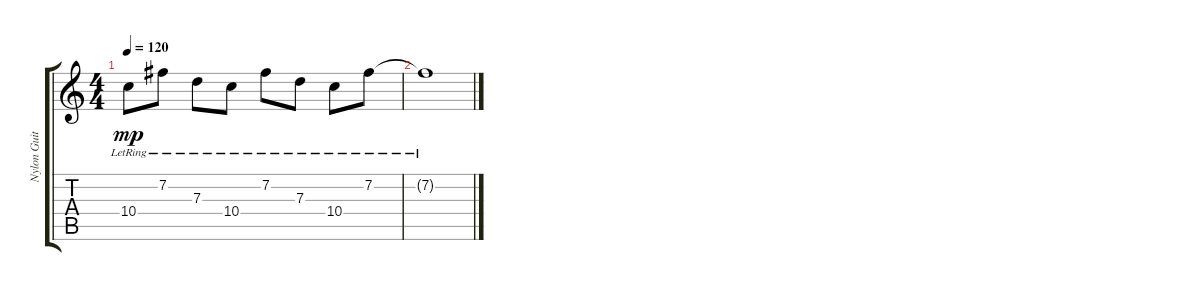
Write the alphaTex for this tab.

\track ("Nylon Guitar" "Nylon Guit") {instrument acousticguitarnylon}
\staff {score tabs}
\tuning (E4 B3 G3 D3 A2 E2) {hide}
\ts (4 4)
\tempo 120
\clef g2
\ks c
10.4{lr}.8{dy mp} 7.2{lr}.8 7.3{lr}.8 10.4{lr}.8 7.2{lr}.8 7.3{lr}.8 10.4{lr}.8 7.2{lr}.8 |
7.2{lr t}.1
